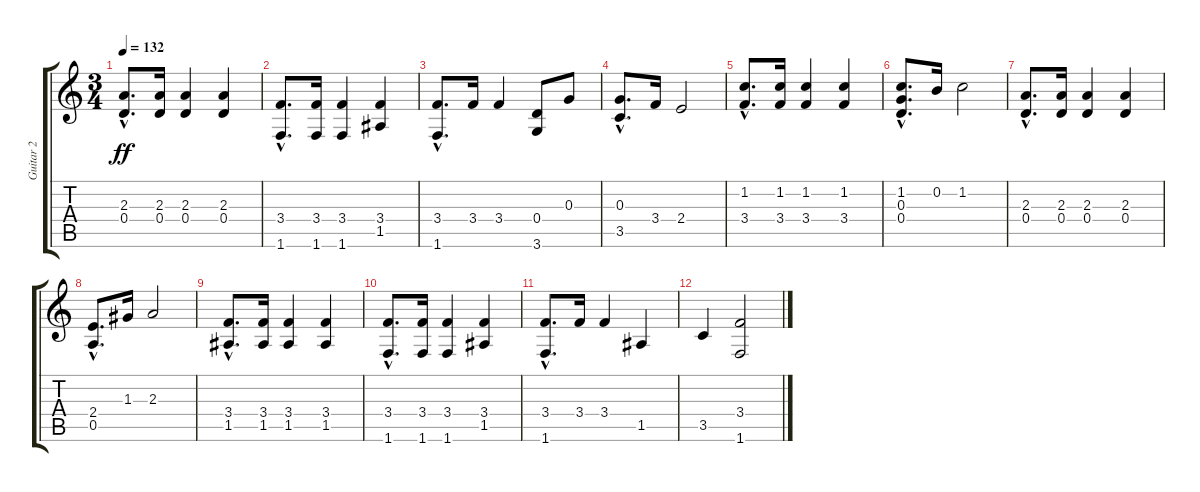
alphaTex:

\track ("Guitar 2" "Guitar 2") {instrument acousticguitarnylon}
\staff {score tabs}
\tuning (E4 B3 G3 D3 A2 E2) {hide}
\ts (3 4)
\tempo 132
\clef g2
\ks c
(2.3{hac} 0.4{hac}).8{d dy ff} (2.3 0.4).16 (2.3 0.4).4 (2.3 0.4).4 |
(3.4{hac} 1.6{hac}).8{d} (3.4 1.6).16 (3.4 1.6).4 (3.4 1.5).4 |
(3.4{hac} 1.6{hac}).8{d} 3.4.16 3.4.4 (0.4 3.6).8 0.3.8 |
(0.3{hac} 3.5{hac}).8{d} 3.4.16 2.4.2 |
(1.2{hac} 3.4{hac}).8{d} (1.2 3.4).16 (1.2 3.4).4 (1.2 3.4).4 |
(1.2{hac} 0.3{hac} 0.4{hac}).8{d} 0.2.16 1.2.2 |
(2.3{hac} 0.4{hac}).8{d} (2.3 0.4).16 (2.3 0.4).4 (2.3 0.4).4 |
(2.4{hac} 0.5{hac}).8{d} 1.3.16 2.3.2 |
(3.4{hac} 1.5{hac}).8{d} (3.4 1.5).16 (3.4 1.5).4 (3.4 1.5).4 |
(3.4{hac} 1.6{hac}).8{d} (3.4 1.6).16 (3.4 1.6).4 (3.4 1.5).4 |
(3.4{hac} 1.6{hac}).8{d} 3.4.16 3.4.4 1.5.4 |
3.5.4 (3.4 1.6).2
